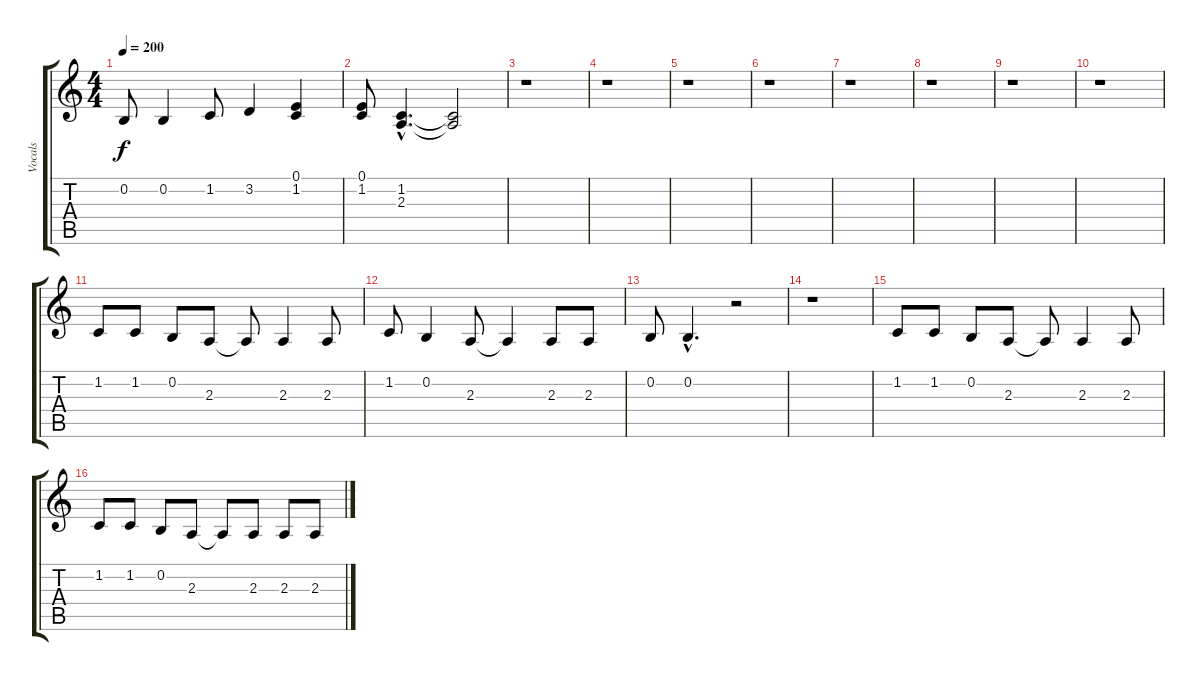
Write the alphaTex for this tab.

\track ("Vocals" "Vocals") {instrument flute}
\staff {score tabs}
\tuning (E4 B3 G3 D3 A2 E2) {hide}
\ts (4 4)
\tempo 200
\clef g2
\ks c
0.2.8{dy f} 0.2.4 1.2.8 3.2.4 (0.1 1.2).4 |
(0.1 1.2).8 (1.2{hac} 2.3{hac}).4{d} (1.2{t} 2.3{t}).2 |
r.1 |
r.1 |
r.1 |
r.1 |
r.1 |
r.1 |
r.1 |
r.1 |
1.2.8 1.2.8 0.2.8 2.3.8 2.3{t}.8 2.3.4 2.3.8 |
1.2.8 0.2.4 2.3.8 2.3{t}.4 2.3.8 2.3.8 |
0.2.8 0.2{hac}.4{d} r.2 |
r.1 |
1.2.8 1.2.8 0.2.8 2.3.8 2.3{t}.8 2.3.4 2.3.8 |
1.2.8 1.2.8 0.2.8 2.3.8 2.3{t}.8 2.3.8 2.3.8 2.3.8
